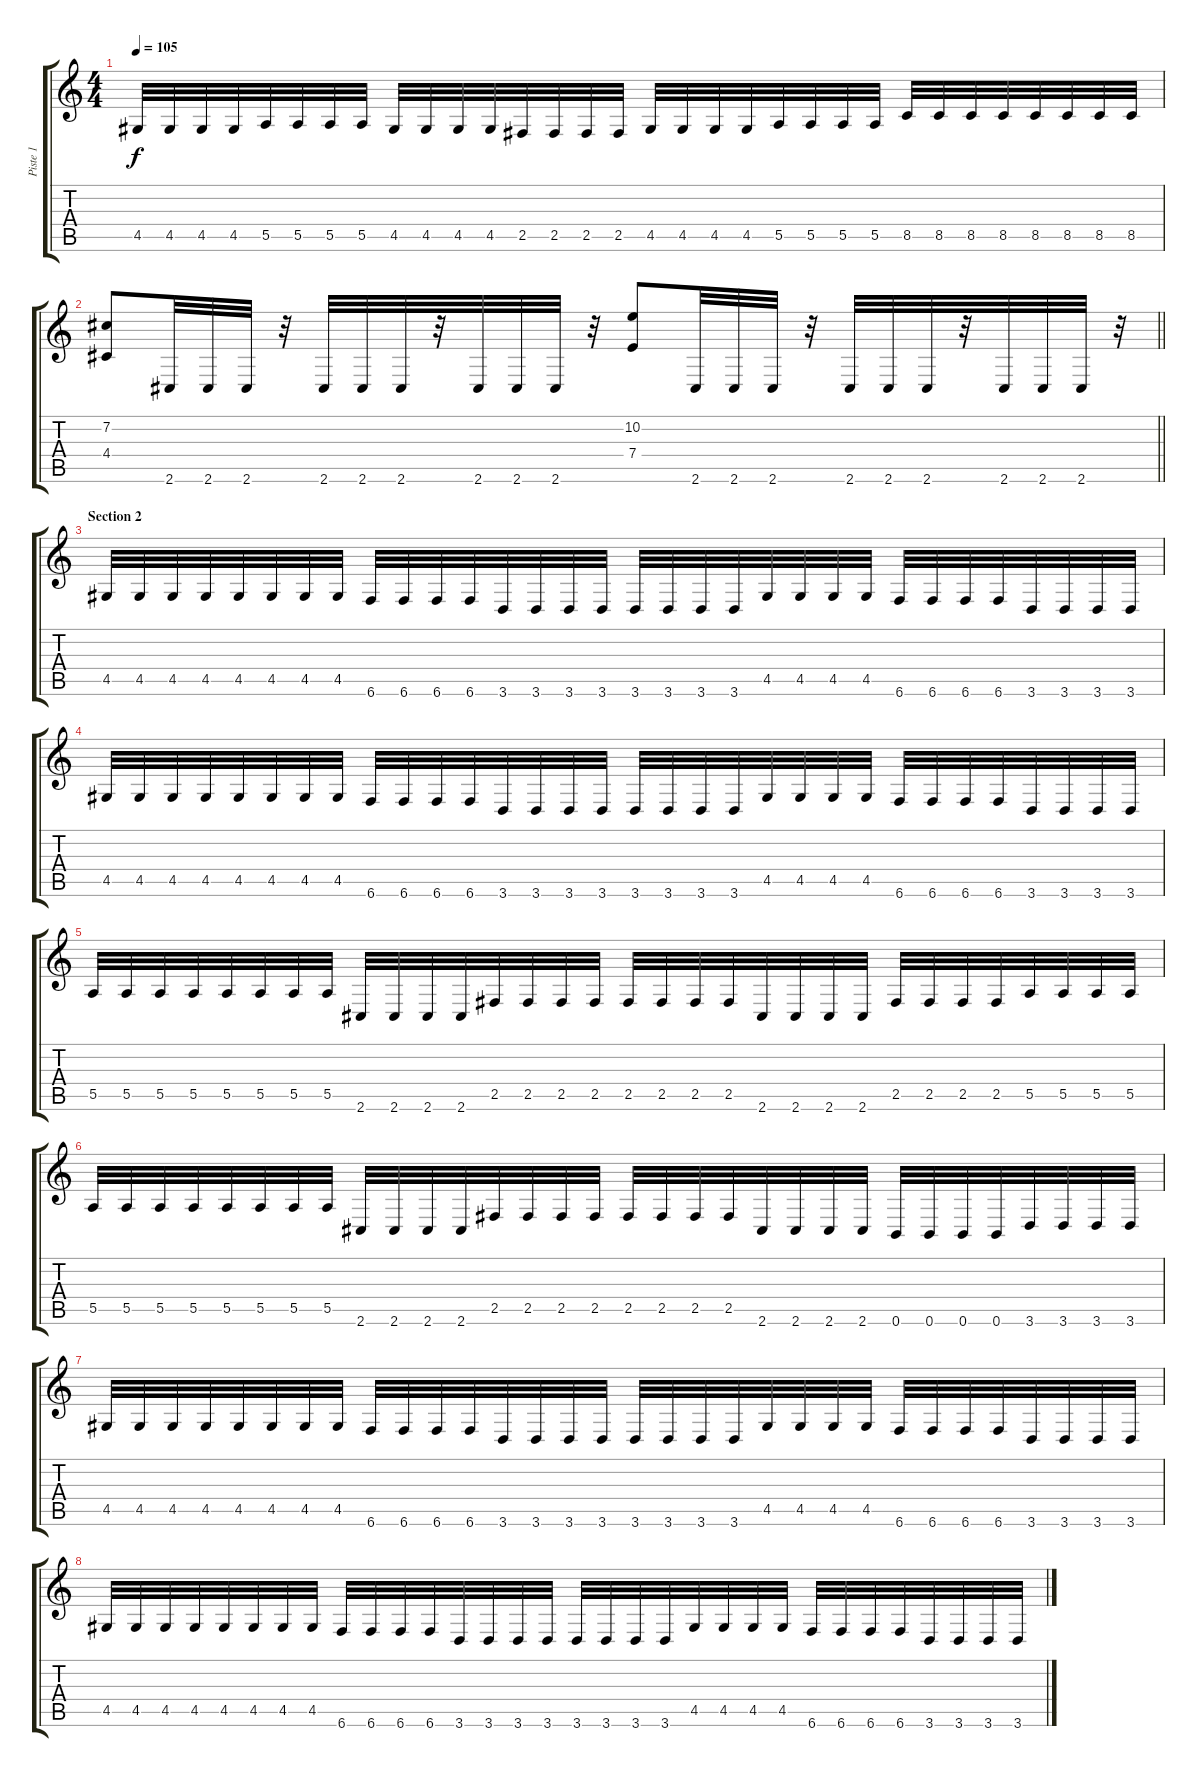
\track ("Piste 1" "Piste 1") {instrument distortionguitar}
\staff {score tabs}
\tuning (B3 Gb3 D3 A2 E2 B1) {hide}
\ts (4 4)
\tempo 105
\clef g2
\ks c
4.5.32{dy f} 4.5.32 4.5.32 4.5.32 5.5.32 5.5.32 5.5.32 5.5.32 4.5.32 4.5.32 4.5.32 4.5.32 2.5.32 2.5.32 2.5.32 2.5.32 4.5.32 4.5.32 4.5.32 4.5.32 5.5.32 5.5.32 5.5.32 5.5.32 8.5.32 8.5.32 8.5.32 8.5.32 8.5.32 8.5.32 8.5.32 8.5.32 |
\barLineRight lightlight
(7.2 4.4).8 2.6.32 2.6.32 2.6.32 r.32 2.6.32 2.6.32 2.6.32 r.32 2.6.32 2.6.32 2.6.32 r.32 (10.2 7.4).8 2.6.32 2.6.32 2.6.32 r.32 2.6.32 2.6.32 2.6.32 r.32 2.6.32 2.6.32 2.6.32 r.32 |
\section ("" "Section 2")
4.5.32 4.5.32 4.5.32 4.5.32 4.5.32 4.5.32 4.5.32 4.5.32 6.6.32 6.6.32 6.6.32 6.6.32 3.6.32 3.6.32 3.6.32 3.6.32 3.6.32 3.6.32 3.6.32 3.6.32 4.5.32 4.5.32 4.5.32 4.5.32 6.6.32 6.6.32 6.6.32 6.6.32 3.6.32 3.6.32 3.6.32 3.6.32 |
4.5.32 4.5.32 4.5.32 4.5.32 4.5.32 4.5.32 4.5.32 4.5.32 6.6.32 6.6.32 6.6.32 6.6.32 3.6.32 3.6.32 3.6.32 3.6.32 3.6.32 3.6.32 3.6.32 3.6.32 4.5.32 4.5.32 4.5.32 4.5.32 6.6.32 6.6.32 6.6.32 6.6.32 3.6.32 3.6.32 3.6.32 3.6.32 |
5.5.32 5.5.32 5.5.32 5.5.32 5.5.32 5.5.32 5.5.32 5.5.32 2.6.32 2.6.32 2.6.32 2.6.32 2.5.32 2.5.32 2.5.32 2.5.32 2.5.32 2.5.32 2.5.32 2.5.32 2.6.32 2.6.32 2.6.32 2.6.32 2.5.32 2.5.32 2.5.32 2.5.32 5.5.32 5.5.32 5.5.32 5.5.32 |
5.5.32 5.5.32 5.5.32 5.5.32 5.5.32 5.5.32 5.5.32 5.5.32 2.6.32 2.6.32 2.6.32 2.6.32 2.5.32 2.5.32 2.5.32 2.5.32 2.5.32 2.5.32 2.5.32 2.5.32 2.6.32 2.6.32 2.6.32 2.6.32 0.6.32 0.6.32 0.6.32 0.6.32 3.6.32 3.6.32 3.6.32 3.6.32 |
4.5.32 4.5.32 4.5.32 4.5.32 4.5.32 4.5.32 4.5.32 4.5.32 6.6.32 6.6.32 6.6.32 6.6.32 3.6.32 3.6.32 3.6.32 3.6.32 3.6.32 3.6.32 3.6.32 3.6.32 4.5.32 4.5.32 4.5.32 4.5.32 6.6.32 6.6.32 6.6.32 6.6.32 3.6.32 3.6.32 3.6.32 3.6.32 |
4.5.32 4.5.32 4.5.32 4.5.32 4.5.32 4.5.32 4.5.32 4.5.32 6.6.32 6.6.32 6.6.32 6.6.32 3.6.32 3.6.32 3.6.32 3.6.32 3.6.32 3.6.32 3.6.32 3.6.32 4.5.32 4.5.32 4.5.32 4.5.32 6.6.32 6.6.32 6.6.32 6.6.32 3.6.32 3.6.32 3.6.32 3.6.32
